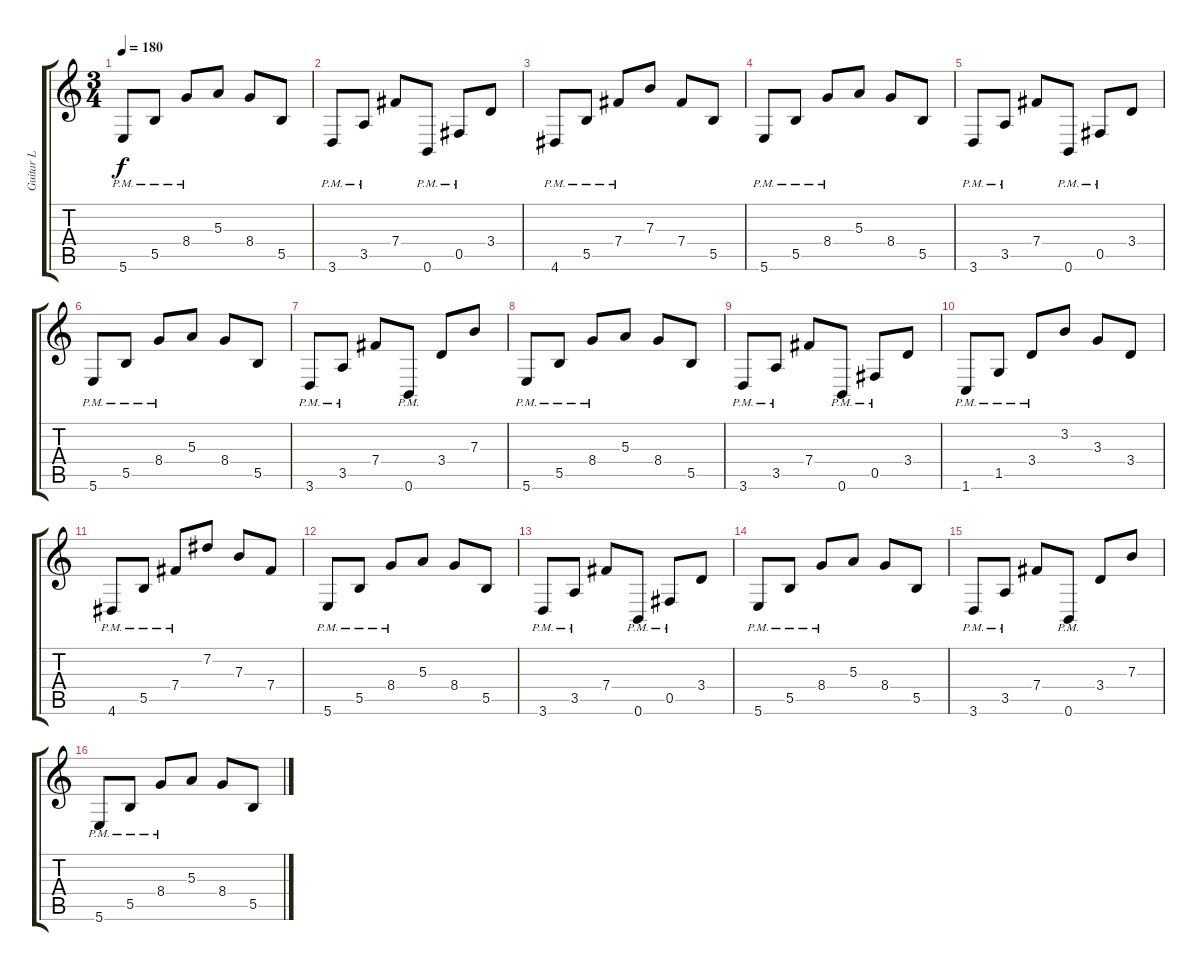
\track ("Guitar L" "Guitar L") {instrument distortionguitar}
\staff {score tabs}
\tuning (Db4 Ab3 E3 B2 Gb2 B1) {hide}
\ts (3 4)
\tempo 180
\clef g2
\ks c
5.6{pm}.8{dy f} 5.5{pm}.8 8.4{pm}.8 5.3.8 8.4.8 5.5.8 |
3.6{pm}.8 3.5{pm}.8 7.4.8 0.6{pm}.8 0.5{pm}.8 3.4.8 |
4.6{pm}.8 5.5{pm}.8 7.4{pm}.8 7.3.8 7.4.8 5.5.8 |
5.6{pm}.8 5.5{pm}.8 8.4{pm}.8 5.3.8 8.4.8 5.5.8 |
3.6{pm}.8 3.5{pm}.8 7.4.8 0.6{pm}.8 0.5{pm}.8 3.4.8 |
5.6{pm}.8 5.5{pm}.8 8.4{pm}.8 5.3.8 8.4.8 5.5.8 |
3.6{pm}.8 3.5{pm}.8 7.4.8 0.6{pm}.8 3.4.8 7.3.8 |
5.6{pm}.8 5.5{pm}.8 8.4{pm}.8 5.3.8 8.4.8 5.5.8 |
3.6{pm}.8 3.5{pm}.8 7.4.8 0.6{pm}.8 0.5{pm}.8 3.4.8 |
1.6{pm}.8 1.5{pm}.8 3.4{pm}.8 3.2.8 3.3.8 3.4.8 |
4.6{pm}.8 5.5{pm}.8 7.4{pm}.8 7.2.8 7.3.8 7.4.8 |
5.6{pm}.8 5.5{pm}.8 8.4{pm}.8 5.3.8 8.4.8 5.5.8 |
3.6{pm}.8 3.5{pm}.8 7.4.8 0.6{pm}.8 0.5{pm}.8 3.4.8 |
5.6{pm}.8 5.5{pm}.8 8.4{pm}.8 5.3.8 8.4.8 5.5.8 |
3.6{pm}.8 3.5{pm}.8 7.4.8 0.6{pm}.8 3.4.8 7.3.8 |
5.6{pm}.8 5.5{pm}.8 8.4{pm}.8 5.3.8 8.4.8 5.5.8
